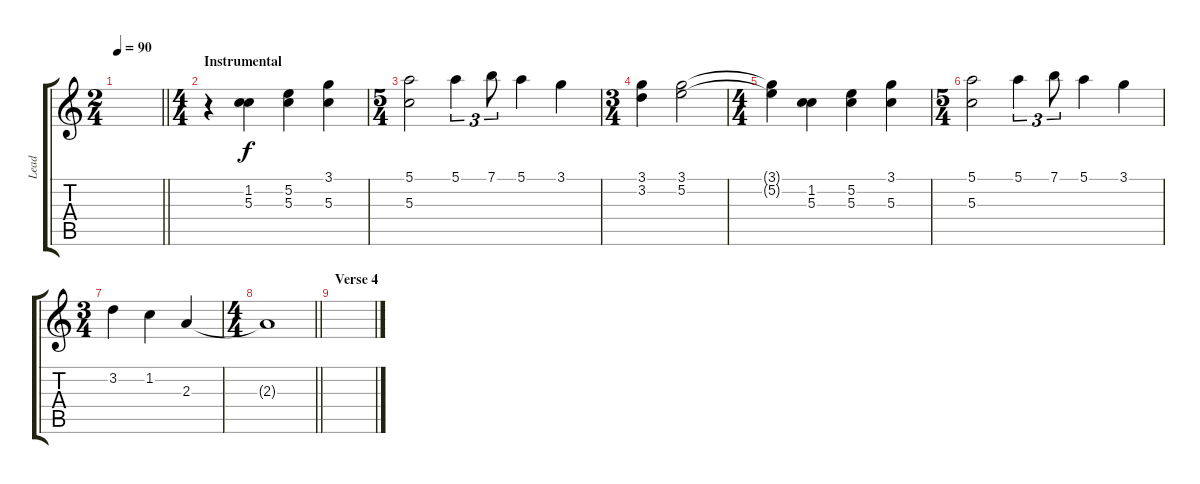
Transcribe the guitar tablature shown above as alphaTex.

\track ("Lead" "Lead") {instrument distortionguitar}
\staff {score tabs}
\tuning (E4 B3 G3 D3 A2 E2) {hide}
\ts (2 4)
\tempo 90
\clef g2
\barLineRight lightlight
\ks c
|
\ts (4 4)
\section ("" "Instrumental")
r.4 (1.2 5.3).4 (5.2 5.3).4 (3.1 5.3).4 |
\ts (5 4)
(5.1 5.3).2 5.1.4{tu (3 2)} 7.1.8{tu (3 2)} 5.1.4 3.1.4 |
\ts (3 4)
(3.1 3.2).4 (3.1 5.2).2 |
\ts (4 4)
(3.1{t} 5.2{t}).4 (1.2 5.3).4 (5.2 5.3).4 (3.1 5.3).4 |
\ts (5 4)
(5.1 5.3).2 5.1.4{tu (3 2)} 7.1.8{tu (3 2)} 5.1.4 3.1.4 |
\ts (3 4)
3.2.4 1.2.4 2.3.4 |
\ts (4 4)
\barLineRight lightlight
2.3{t}.1 |
\section ("" "Verse 4")
